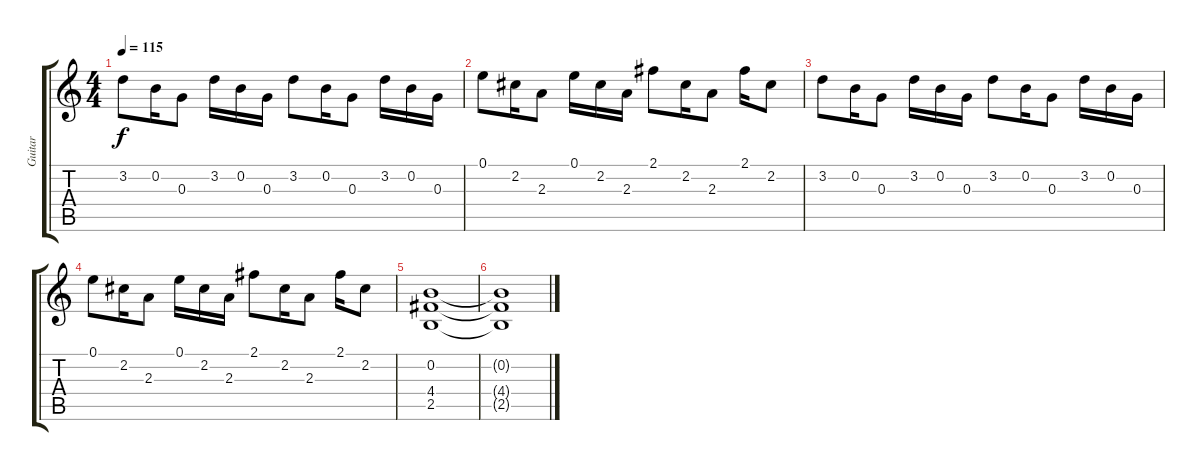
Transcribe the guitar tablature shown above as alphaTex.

\track ("Guitar" "Guitar") {instrument electricguitarjazz}
\staff {score tabs}
\tuning (E4 B3 G3 D3 A2 E2) {hide}
\ts (4 4)
\tempo 115
\clef g2
\ks c
3.2.8{dy f} 0.2.16 0.3.8 3.2.16 0.2.16 0.3.16 3.2.8 0.2.16 0.3.8 3.2.16 0.2.16 0.3.16 |
0.1.8 2.2.16 2.3.8 0.1.16 2.2.16 2.3.16 2.1.8 2.2.16 2.3.8 2.1.16 2.2.8 |
3.2.8 0.2.16 0.3.8 3.2.16 0.2.16 0.3.16 3.2.8 0.2.16 0.3.8 3.2.16 0.2.16 0.3.16 |
0.1.8 2.2.16 2.3.8 0.1.16 2.2.16 2.3.16 2.1.8 2.2.16 2.3.8 2.1.16 2.2.8 |
(0.2 4.4 2.5).1 |
(0.2{t} 4.4{t} 2.5{t}).1
